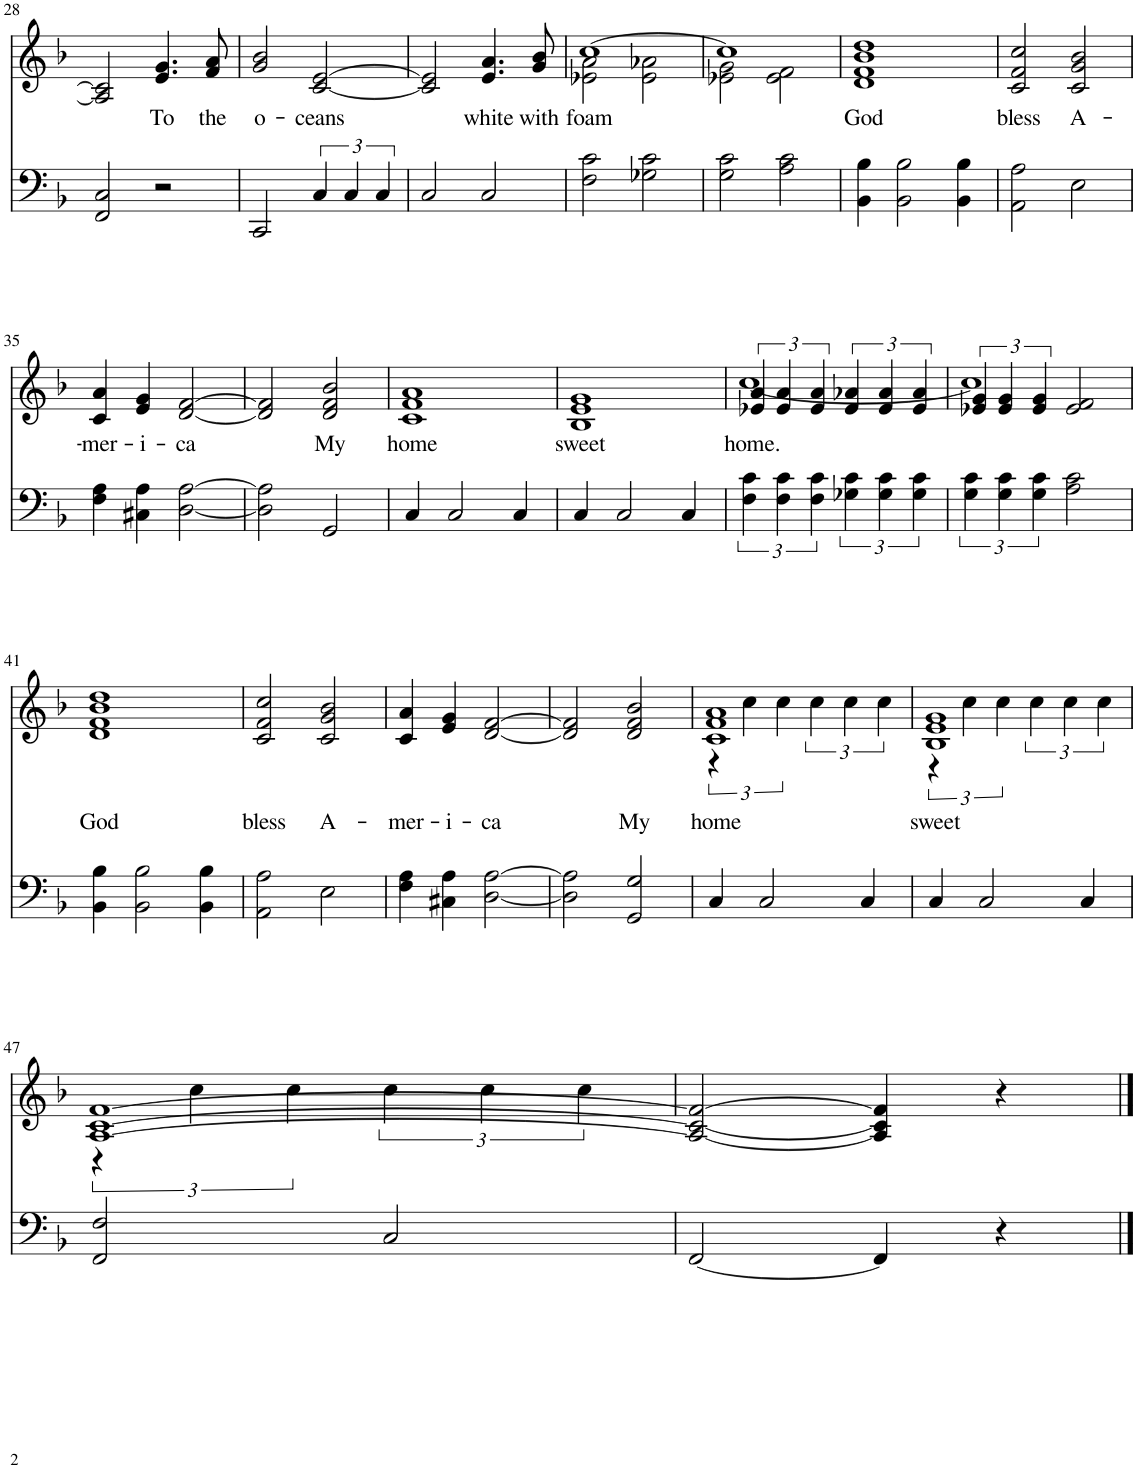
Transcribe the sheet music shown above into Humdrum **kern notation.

**kern	**kern	**text
*part1	*part1	*part1
*staff2	*staff1	*staff1
*I"Piano	*	*
*I'Pno.	*	*
!!LO:PB:g=z
*clefF4	*clefG2	*
*k[b-]	*k[b-]	*
*M4/4	*M4/4	*
=28	=28	=28
2FF/ 2C/	2A/] 2c/]	.
!	!	!LO:LY:b
2r	4.e/ 4.g/	To
!	!	!LO:LY:b
.	8f/ 8a/	the
=29	=29	=29
!	!	!LO:LY:b
2CC/	2g/ 2b-/	o-
!	!	!LO:LY:b
6C/	[2c/ [2e/	-ceans
6C/	.	.
6C/	.	.
=30	=30	=30
2C/	2c/] 2e/]	.
!	!	!LO:LY:b
2C/	4.e/ 4.a/	white
!	!	!LO:LY:b
.	8g/ 8b-/	with
=31	=31	=31
!	!	!LO:LY:b
*	*^	*
2F\ 2c\	[1cc	2e-X\ 2a\	foam
2G-X\ 2c\	.	2e-\ 2a-X\	.
=32	=32	=32	=32
2G\ 2c\	1cc]	2e-X\ 2g\	.
2A\ 2c\	.	2e-\ 2f\	.
=33	=33	=33	=33
!	!	!	!LO:LY:b
*	*v	*v	*
4BB-\ 4B-\	1d 1f 1b- 1dd	God
2BB-\ 2B-\	.	.
4BB-\ 4B-\	.	.
=34	=34	=34
!	!	!LO:LY:b
2AA\ 2A\	2c/ 2f/ 2cc/	bless
!	!	!LO:LY:b
2E\	2c/ 2g/ 2b-/	A-
!!LO:LB:g=z
=35	=35	=35
!	!	!LO:LY:b
4F\ 4A\	4c/ 4a/	-mer-
!	!	!LO:LY:b
4C#X\ 4A\	4e/ 4g/	-i-
!	!	!LO:LY:b
[2D\ [2A\	[2d/ [2f/	-ca
=36	=36	=36
2D\] 2A\]	2d/] 2f/]	.
!	!	!LO:LY:b
2GG/	2d/ 2f/ 2b-/	My
=37	=37	=37
!	!	!LO:LY:b
4C/	1c 1f 1a	home
2C/	.	.
4C/	.	.
=38	=38	=38
!	!	!LO:LY:b
4C/	1B- 1e 1g	sweet
2C/	.	.
4C/	.	.
=39	=39	=39
!	!	!LO:LY:b
*	*^	*
6F\ 6c\	6e-X/ 6a/	[1cc	home.
6F\ 6c\	6e-/ 6a/	.	.
6F\ 6c\	6e-/ 6a/	.	.
6G-X\ 6c\	6e-/ 6a-X/	.	.
6G-\ 6c\	6e-/ 6a-/	.	.
6G-\ 6c\	6e-/ 6a-/	.	.
=40	=40	=40	=40
6G\ 6c\	6e-X/ 6g/	1cc]	.
6G\ 6c\	6e-/ 6g/	.	.
6G\ 6c\	6e-/ 6g/	.	.
2A\ 2c\	2e-/ 2f/	.	.
*	*v	*v	*
!!LO:LB:g=z
=41	=41	=41
!	!	!LO:LY:b
4BB-\ 4B-\	1d 1f 1b- 1dd	God
2BB-\ 2B-\	.	.
4BB-\ 4B-\	.	.
=42	=42	=42
!	!	!LO:LY:b
2AA\ 2A\	2c/ 2f/ 2cc/	bless
!	!	!LO:LY:b
2E\	2c/ 2g/ 2b-/	A-
=43	=43	=43
!	!	!LO:LY:b
4F\ 4A\	4c/ 4a/	-mer-
!	!	!LO:LY:b
4C#X\ 4A\	4e/ 4g/	-i-
!	!	!LO:LY:b
[2D\ [2A\	[2d/ [2f/	-ca
=44	=44	=44
2D\] 2A\]	2d/] 2f/]	.
!	!	!LO:LY:b
2GG/ 2G/	2d/ 2f/ 2b-/	My
=45	=45	=45
!	!	!LO:LY:b
*	*^	*
4C/	1c 1f 1a	6r	home
.	.	6cc\	.
2C/	.	.	.
.	.	6cc\	.
.	.	6cc\	.
.	.	6cc\	.
4C/	.	.	.
.	.	6cc\	.
=46	=46	=46	=46
!	!	!	!LO:LY:b
4C/	1B- 1e 1g	6r	sweet
.	.	6cc\	.
2C/	.	.	.
.	.	6cc\	.
.	.	6cc\	.
.	.	6cc\	.
4C/	.	.	.
.	.	6cc\	.
!!LO:LB:g=z	!!
=47	=47	=47	=47
2FF/ 2F/	[1A [1c [1f	6r	.
.	.	6cc\	.
.	.	6cc\	.
2C/	.	6cc\	.
.	.	6cc\	.
.	.	6cc\	.
*	*v	*v	*
=48	=48	=48
[2FF/	2A/_ 2c/_ 2f/_	.
4FF/]	4A/] 4c/] 4f/]	.
4r	4r	.
==	==	==
*-	*-	*-
